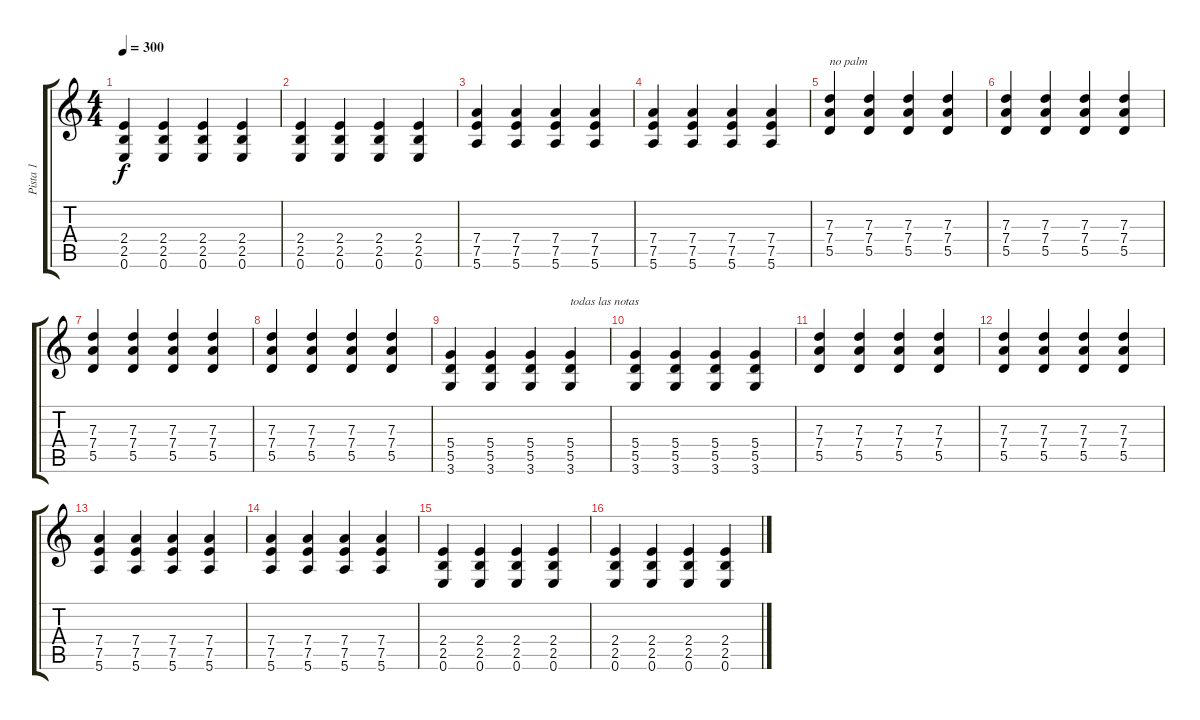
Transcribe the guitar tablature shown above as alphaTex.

\track ("Pista 1" "Pista 1") {instrument distortionguitar}
\staff {score tabs}
\tuning (E4 B3 G3 D3 A2 E2) {hide}
\ts (4 4)
\tempo 300
\clef g2
\ks c
(2.4 2.5 0.6).4{dy f} (2.4 2.5 0.6).4 (2.4 2.5 0.6).4 (2.4 2.5 0.6).4 |
(2.4 2.5 0.6).4 (2.4 2.5 0.6).4 (2.4 2.5 0.6).4 (2.4 2.5 0.6).4 |
(7.4 7.5 5.6).4 (7.4 7.5 5.6).4 (7.4 7.5 5.6).4 (7.4 7.5 5.6).4 |
(7.4 7.5 5.6).4 (7.4 7.5 5.6).4 (7.4 7.5 5.6).4 (7.4 7.5 5.6).4 |
(7.3 7.4 5.5).4{txt "no palm"} (7.3 7.4 5.5).4 (7.3 7.4 5.5).4 (7.3 7.4 5.5).4 |
(7.3 7.4 5.5).4 (7.3 7.4 5.5).4 (7.3 7.4 5.5).4 (7.3 7.4 5.5).4 |
(7.3 7.4 5.5).4 (7.3 7.4 5.5).4 (7.3 7.4 5.5).4 (7.3 7.4 5.5).4 |
(7.3 7.4 5.5).4 (7.3 7.4 5.5).4 (7.3 7.4 5.5).4 (7.3 7.4 5.5).4 |
(5.4 5.5 3.6).4 (5.4 5.5 3.6).4 (5.4 5.5 3.6).4 (5.4 5.5 3.6).4{txt "todas las notas"} |
(5.4 5.5 3.6).4 (5.4 5.5 3.6).4 (5.4 5.5 3.6).4 (5.4 5.5 3.6).4 |
(7.3 7.4 5.5).4 (7.3 7.4 5.5).4 (7.3 7.4 5.5).4 (7.3 7.4 5.5).4 |
(7.3 7.4 5.5).4 (7.3 7.4 5.5).4 (7.3 7.4 5.5).4 (7.3 7.4 5.5).4 |
(7.4 7.5 5.6).4 (7.4 7.5 5.6).4 (7.4 7.5 5.6).4 (7.4 7.5 5.6).4 |
(7.4 7.5 5.6).4 (7.4 7.5 5.6).4 (7.4 7.5 5.6).4 (7.4 7.5 5.6).4 |
(2.4 2.5 0.6).4 (2.4 2.5 0.6).4 (2.4 2.5 0.6).4 (2.4 2.5 0.6).4 |
(2.4 2.5 0.6).4 (2.4 2.5 0.6).4 (2.4 2.5 0.6).4 (2.4 2.5 0.6).4
